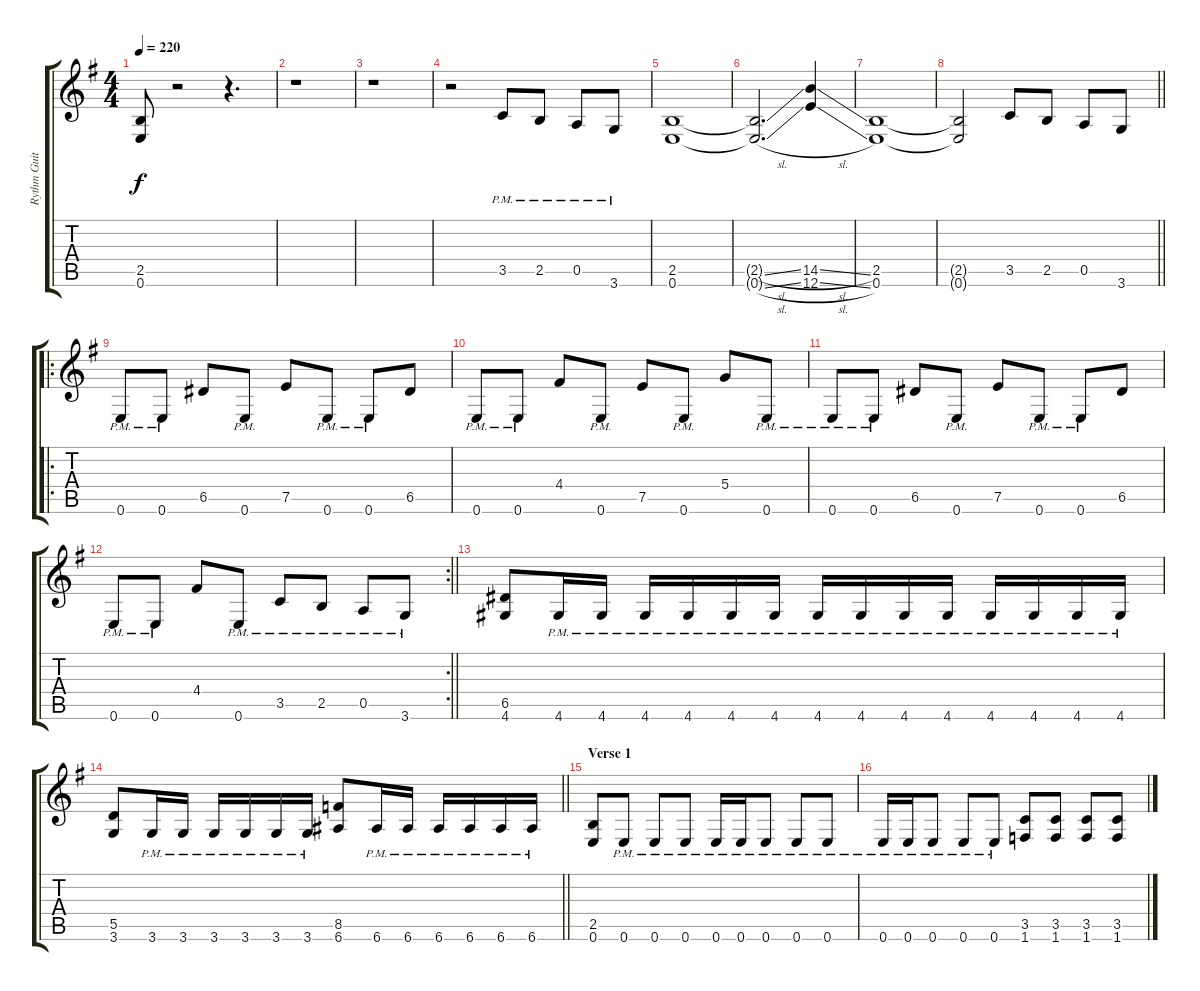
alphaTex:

\track ("Rythm Guitar" "Rythm Guit") {instrument distortionguitar}
\staff {score tabs}
\tuning (E4 B3 G3 D3 A2 E2) {hide}
\ts (4 4)
\tempo 220
\clef g2
\ks g
(2.5 0.6).8{dy f} r.2 r.4{d} |
r.1 |
r.1 |
r.2 3.5{pm}.8 2.5{pm}.8 0.5{pm}.8 3.6{pm}.8 |
(2.5 0.6).1 |
(2.5{sl t} 0.6{sl t}).2{d} (14.5{sl} 12.6{sl}).4 |
(2.5 0.6).1 |
\barLineRight lightlight
(2.5{t} 0.6{t}).2 3.5.8 2.5.8 0.5.8 3.6.8 |
\ro
0.6{pm}.8 0.6{pm}.8 6.5.8 0.6{pm}.8 7.5.8 0.6{pm}.8 0.6{pm}.8 6.5.8 |
0.6{pm}.8 0.6{pm}.8 4.4.8 0.6{pm}.8 7.5.8 0.6{pm}.8 5.4.8 0.6{pm}.8 |
0.6{pm}.8 0.6{pm}.8 6.5.8 0.6{pm}.8 7.5.8 0.6{pm}.8 0.6{pm}.8 6.5.8 |
\rc 2
\barLineRight lightlight
0.6{pm}.8 0.6{pm}.8 4.4.8 0.6{pm}.8 3.5{pm}.8 2.5{pm}.8 0.5{pm}.8 3.6{pm}.8 |
(6.5 4.6).8 4.6{pm}.16 4.6{pm}.16 4.6{pm}.16 4.6{pm}.16 4.6{pm}.16 4.6{pm}.16 4.6{pm}.16 4.6{pm}.16 4.6{pm}.16 4.6{pm}.16 4.6{pm}.16 4.6{pm}.16 4.6{pm}.16 4.6{pm}.16 |
\barLineRight lightlight
(5.5 3.6).8 3.6{pm}.16 3.6{pm}.16 3.6{pm}.16 3.6{pm}.16 3.6{pm}.16 3.6{pm}.16 (8.5 6.6).8 6.6{pm}.16 6.6{pm}.16 6.6{pm}.16 6.6{pm}.16 6.6{pm}.16 6.6{pm}.16 |
\section ("" "Verse 1")
(2.5 0.6).8 0.6{pm}.8 0.6{pm}.8 0.6{pm}.8 0.6{pm}.16 0.6{pm}.16 0.6{pm}.8 0.6{pm}.8 0.6{pm}.8 |
0.6{pm}.16 0.6{pm}.16 0.6{pm}.8 0.6{pm}.8 0.6{pm}.8 (3.5 1.6).8 (3.5 1.6).8 (3.5 1.6).8 (3.5 1.6).8
